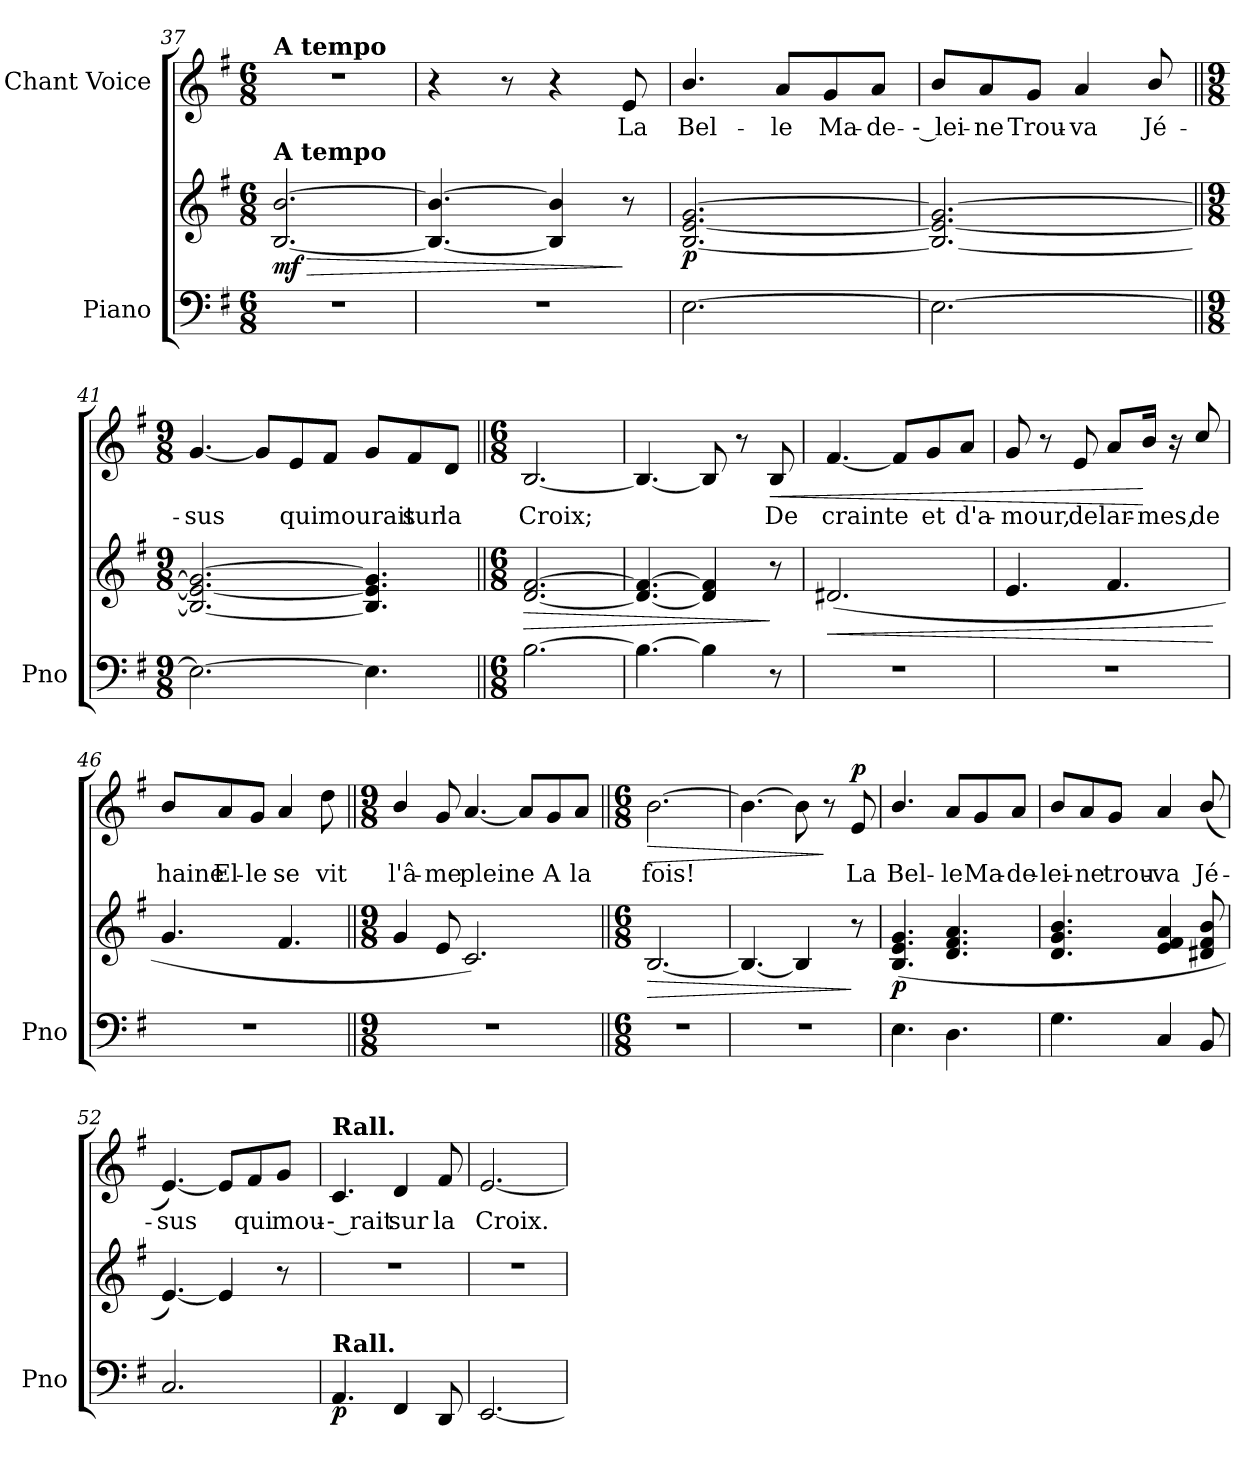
**kern	**kern	**dynam	**kern	**text	**dynam
*part2	*part2	*part2	*part1	*part1	*part1
*staff3	*staff2	*staff2/3	*staff1	*staff1	*staff1
*I"Piano	*	*	*I"Chant Voice	*	*
*I'Pno	*	*	*	*	*
*clefF4	*clefG2	*	*clefG2	*	*
*k[f#]	*k[f#]	*	*k[f#]	*	*
*M6/8	*M6/8	*	*M6/8	*	*
=37	=37	=37	=37	=37	=37
!	!	!	!LO:TX:a:B:t=A tempo	!	!
!	!LO:TX:a:B:t=A tempo	!	!	!	!
!	!	!LO:HP:b	!	!	!
!	!	!LO:DY:n=1:b	!	!	!
2.r	[2.B/ [2.b/	> mf	2.r	.	.
=38	=38	=38	=38	=38	=38
2.r	4.B/_ 4.b/_	.	4r	.	.
.	.	.	8r	.	.
.	4B/] 4b/]	.	4r	.	.
!	!	!	!	!LO:LY:b	!
.	8r	]	8e/	La	.
=39	=39	=39	=39	=39	=39
!	!	!LO:DY:b	!	!LO:LY:b	!
[2.E\	[2.B/ [>2.e/ [2.g/	p	4.b/	Bel-	.
!	!	!	!	!LO:LY:b	!
.	.	.	8a/L	-le	.
!	!	!	!	!LO:LY:b	!
.	.	.	8g/	Ma-	.
!	!	!	!	!LO:LY:b	!
.	.	.	8a/J	-de-	.
!!LO:LB:g=z
=40	=40	=40	=40	=40	=40
!	!	!	!	!LO:LY:b	!
2.E\_	2.B/_ 2.e/_ 2.g/_	.	8b/L	-- lei-	.
!	!	!	!	!LO:LY:b	!
.	.	.	8a/	-ne	.
!	!	!	!	!LO:LY:b	!
.	.	.	8g/J	Trou-	.
!	!	!	!	!LO:LY:b	!
.	.	.	4a/	-va	.
!	!	!	!	!LO:LY:b	!
.	.	.	8b/	Jé-	.
=41||	=41||	=41||	=41||	=41||	=41||
*M9/8	*M9/8	*	*M9/8	*	*
!	!	!	!	!LO:LY:b	!
2.E\_	2.B/_ 2.e/_ 2.g/_	.	[4.g/	-sus	.
.	.	.	8g/L]	.	.
!	!	!	!	!LO:LY:b	!
.	.	.	8e/	qui	.
!	!	!	!	!LO:LY:b	!
.	.	.	8f#/J	mourait	.
4.E\]	4.B/] 4.e/] 4.g/]	.	8g/L	.	.
!	!	!	!	!LO:LY:b	!
.	.	.	8f#/	sur	.
!	!	!	!	!LO:LY:b	!
.	.	.	8d/J	la	.
=42||	=42||	=42||	=42||	=42||	=42||
*M6/8	*M6/8	*	*M6/8	*	*
!	!	!LO:HP:b	!	!LO:LY:b	!
[2.B\	[2.d/ [2.f#/	>	[2.B/	Croix;	.
=43	=43	=43	=43	=43	=43
4.B\_	4.d/_ 4.f#/_	.	4.B/_	.	.
4B\]	4d/] 4f#/]	.	8B/]	.	.
.	.	.	8r	.	.
!	!	!	!	!LO:LY:b	!LO:HP:b
8r	8r	]	8B/	De	<
!!LO:LB:g=z
=44	=44	=44	=44	=44	=44
!	!	!LO:HP:b	!	!LO:LY:b	!
2.r	(2.d#X/	<	[4.f#/	crainte	.
.	.	.	8f#/L]	.	.
!	!	!	!	!LO:LY:b	!
.	.	.	8g/	et	.
!	!	!	!	!LO:LY:b	!
.	.	.	8a/J	d'a-	.
=45	=45	=45	=45	=45	=45
!	!	!	!	!LO:LY:b	!
2.r	4.e/	.	8g/	-mour,	.
.	.	.	8r	.	.
!	!	!	!	!LO:LY:b	!
.	.	.	8e/	de	.
!	!	!	!	!LO:LY:b	!
.	4.f#/	.	8a/L	lar-	.
!	!	!	!	!LO:LY:b	!
.	.	.	16b/Jk	-mes,	[
.	.	.	16r	.	.
!	!	!	!	!LO:LY:b	!
.	.	.	8cc/	de	.
.	.	[	.	.	.
=46	=46	=46	=46	=46	=46
!	!	!	!	!LO:LY:b	!
2.r	4.g/	.	8b/L	haine	.
!	!	!	!	!LO:LY:b	!
.	.	.	8a/	El-	.
!	!	!	!	!LO:LY:b	!
.	.	.	8g/J	-le	.
!	!	!	!	!LO:LY:b	!
.	4.f#/	.	4a/	se	.
!	!	!	!	!LO:LY:b	!
.	.	.	8dd\	vit	.
=47||	=47||	=47||	=47||	=47||	=47||
*M9/8	*M9/8	*	*M9/8	*	*
!	!	!	!	!LO:LY:b	!
8%9r	4g/	.	4b/	l'â-	.
!	!	!	!	!LO:LY:b	!
.	8e/	.	8g/	-me	.
!	!	!	!	!LO:LY:b	!
.	2.c/)	.	[4.a/	pleine	.
.	.	.	8a/L]	.	.
!	!	!	!	!LO:LY:b	!
.	.	.	8g/	A	.
!	!	!	!	!LO:LY:b	!
.	.	.	8a/J	la	.
!!LO:LB:g=z
=48||	=48||	=48||	=48||	=48||	=48||
*M6/8	*M6/8	*	*M6/8	*	*
!	!	!LO:HP:b	!	!LO:LY:b	!LO:HP:b
2.r	[2.B/	>	[2.b\	fois!	>
=49	=49	=49	=49	=49	=49
2.r	4.B/_	.	4.b\_	.	.
.	4B/]	.	8b\]	.	.
.	.	.	8r	.	]
!	!	!	!	!LO:LY:b	!LO:DY:a
.	8r	]	8e/	La	p
=50	=50	=50	=50	=50	=50
!	!	!LO:DY:b	!	!LO:LY:b	!
4.E\	(4.B/ 4.e/ 4.g/	p	4.b/	Bel-	.
!	!	!	!	!LO:LY:b	!
4.D\	4.d/ 4.f#/ 4.a/	.	8a/L	-le	.
!	!	!	!	!LO:LY:b	!
.	.	.	8g/	Ma-	.
!	!	!	!	!LO:LY:b	!
.	.	.	8a/J	-de-	.
=51	=51	=51	=51	=51	=51
!	!	!	!	!LO:LY:b	!
4.G\	4.d/ 4.g/ 4.b/	.	8b/L	-lei-	.
!	!	!	!	!LO:LY:b	!
.	.	.	8a/	-ne	.
!	!	!	!	!LO:LY:b	!
.	.	.	8g/J	trou-	.
!	!	!	!	!LO:LY:b	!
4C/	4e/ 4f#/ 4a/	.	4a/	-va	.
!	!	!	!	!LO:LY:b	!
8BB/	8d#X/ 8f#/ 8b/	.	(>8b/	Jé-	.
=52	=52	=52	=52	=52	=52
!	!	!	!	!LO:LY:b	!
2.C/	[4.e/)	.	[4.e/)	-sus	.
.	4e/]	.	8e/L]	.	.
!	!	!	!	!LO:LY:b	!
.	.	.	8f#/	qui	.
!	!	!	!	!LO:LY:b	!
.	8r	.	8g/J	mou-	.
!!LO:PB:g=z
=53	=53	=53	=53	=53	=53
!	!	!	!LO:TX:a:B:t=Rall.	!	!
!LO:TX:a:B:t=Rall.	!	!	!	!	!
!	!	!LO:DY:b=2	!	!LO:LY:b	!
4.AA/	2.r	p	4.c/	-- rait	.
!	!	!	!	!LO:LY:b	!
4FF#/	.	.	4d/	sur	.
!	!	!	!	!LO:LY:b	!
8DD/	.	.	8f#/	la	.
=54	=54	=54	=54	=54	=54
!	!	!	!	!LO:LY:b	!
[2.EE/	2.r	.	[2.e/	Croix.	.
=	=	=	=	=	=
*-	*-	*-	*-	*-	*-
